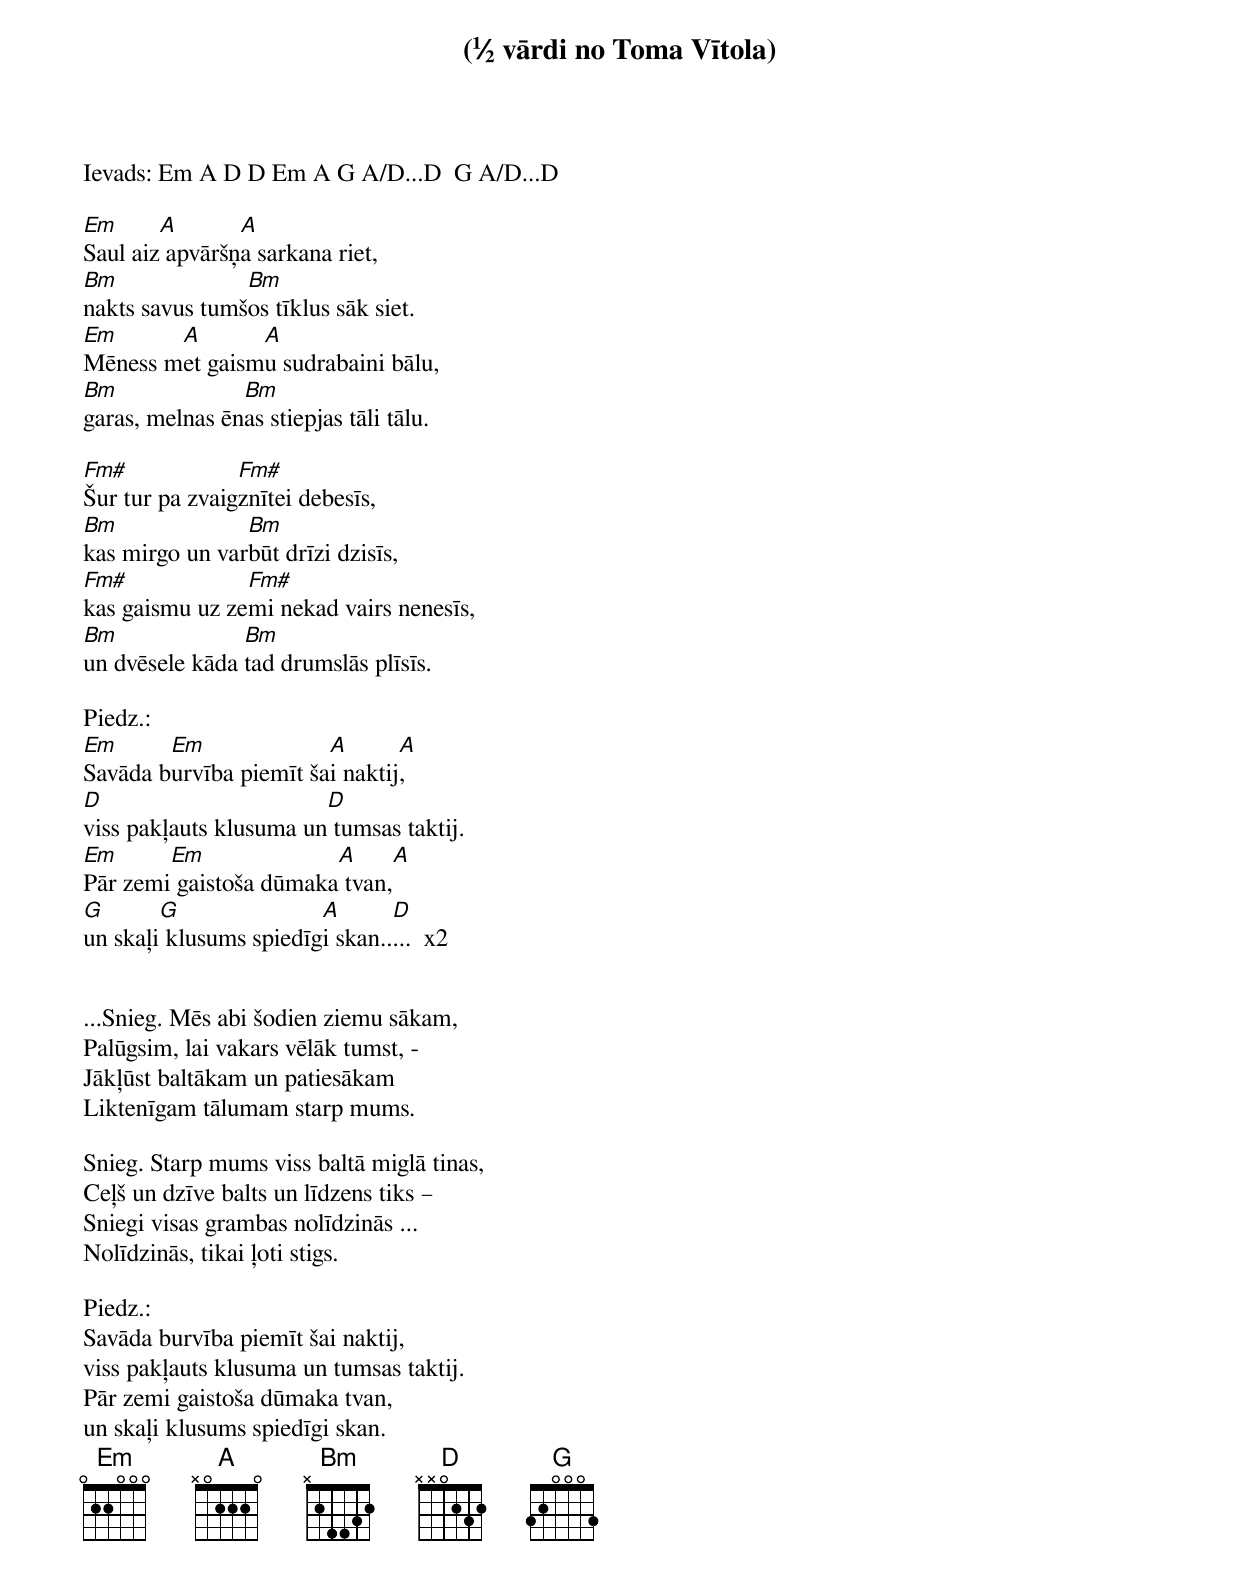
(½ vārdi no Toma Vītola)
Ievads: Em A D D Em A G A/D...D  G A/D...D

Em	A	A
Saul aiz apvāršņa sarkana riet,
Bm		Bm
nakts savus tumšos tīklus sāk siet.
Em	A	A
Mēness met gaismu sudrabaini bālu,
Bm		Bm
garas, melnas ēnas stiepjas tāli tālu.

Fm#		Fm#
Šur tur pa zvaigznītei debesīs,
Bm		Bm
kas mirgo un varbūt drīzi dzisīs,
Fm#		Fm#
kas gaismu uz zemi nekad vairs nenesīs,
Bm		Bm
un dvēsele kāda tad drumslās plīsīs.

Piedz.:
Em	Em	 	A	A
Savāda burvība piemīt šai naktij,
D			D
viss pakļauts klusuma un tumsas taktij.
Em	Em		A	A
Pār zemi gaistoša dūmaka tvan,
G	G		A	D
un skaļi klusums spiedīgi skan.....  x2


...Snieg. Mēs abi šodien ziemu sākam,
Palūgsim, lai vakars vēlāk tumst, -
Jākļūst baltākam un patiesākam
Liktenīgam tālumam starp mums.

Snieg. Starp mums viss baltā miglā tinas,
Ceļš un dzīve balts un līdzens tiks –
Sniegi visas grambas nolīdzinās ...
Nolīdzinās, tikai ļoti stigs.

Piedz.:
Savāda burvība piemīt šai naktij,
viss pakļauts klusuma un tumsas taktij.
Pār zemi gaistoša dūmaka tvan,
un skaļi klusums spiedīgi skan.
